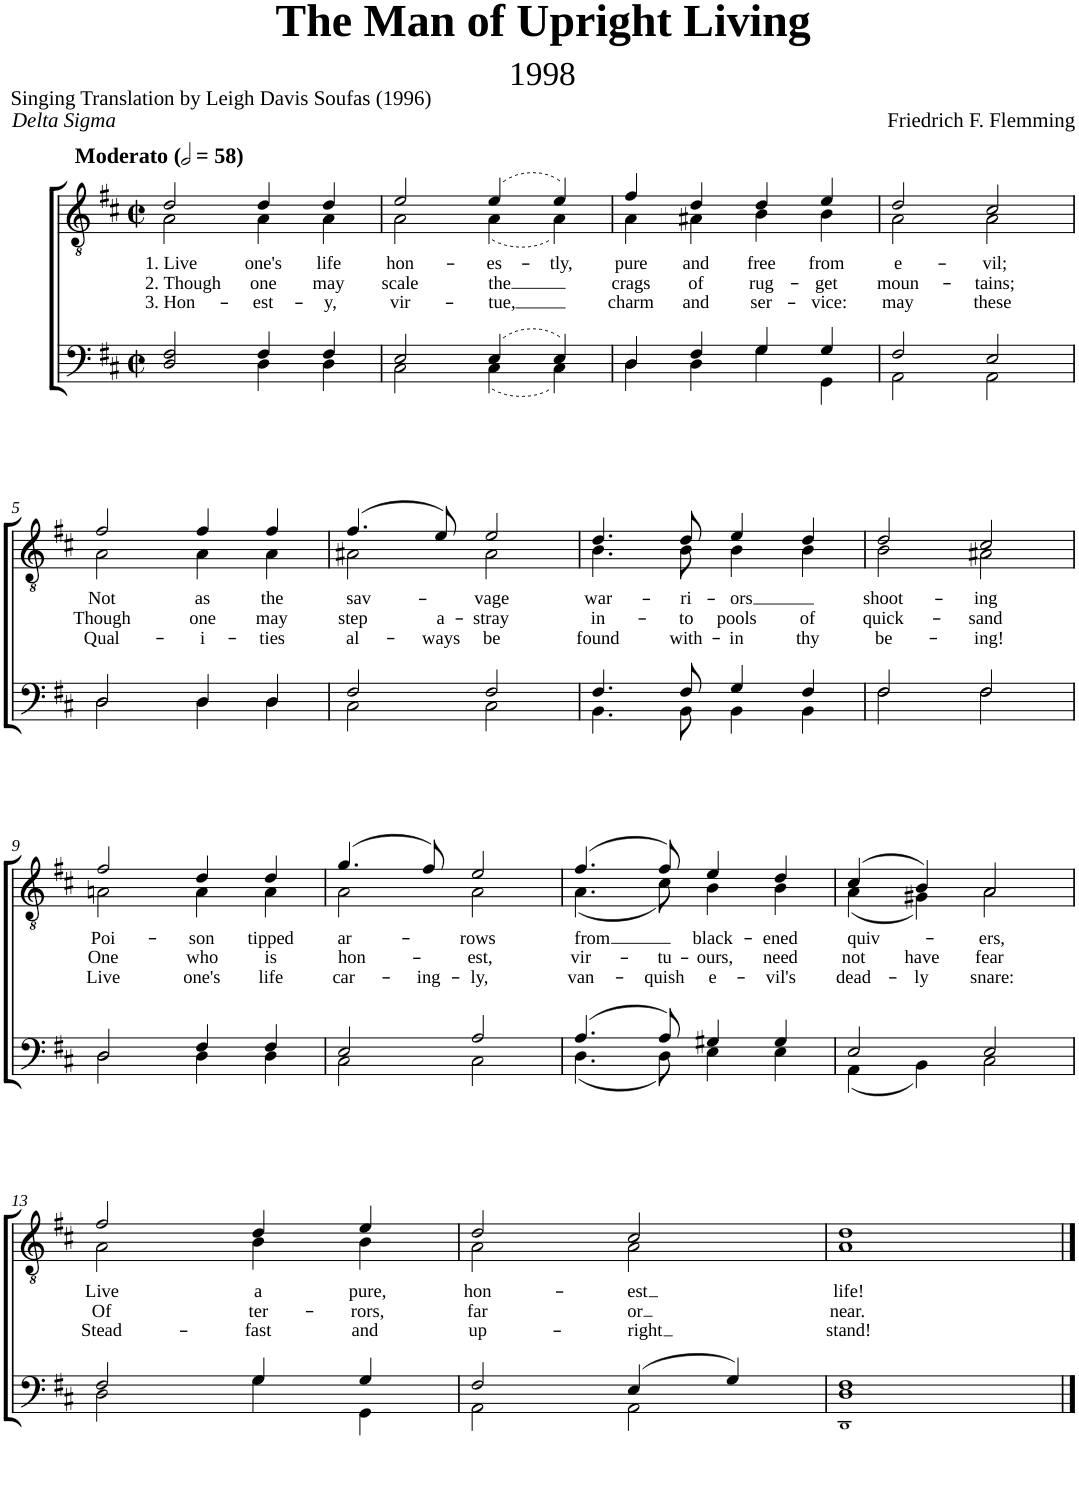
**kern	**kern	**text	**text	**text
*part2	*part1	*part1	*part1	*part1
*staff2	*staff1	*staff1	*staff1	*staff1
*I"Piano	*I"Piano	*	*	*
*I'Pno	*I'Pno	*	*	*
*clefF4	*clefGv2	*	*	*
*k[f#c#]	*k[f#c#]	*	*	*
*M2/2	*M2/2	*	*	*
*met(c|)	*met(c|)	*	*	*
*MM116	*MM116	*	*	*
=1	=1	=1	=1	=1
*^	*	*	*	*
!	!	!LO:TX:a:B:t=Moderato	!	!	!
!	!	!	!LO:LY:b	!LO:LY:b	!LO:LY:b
*	*	*^	*	*	*
2D/ 2F#/	2ryy	2d/	2A\	1. Live	2. Though	3. Hon-
!	!	!	!	!LO:LY:b	!LO:LY:b	!LO:LY:b
4F#/	4D\	4d/	4A\	one's	one	-est-
!	!	!	!	!LO:LY:b	!LO:LY:b	!LO:LY:b
4F#/	4D\	4d/	4A\	life	may	-y,
=2	=2	=2	=2	=2	=2	=2
!	!	!	!	!LO:LY:b	!LO:LY:b	!LO:LY:b
2E/	2C#\	2e/	2A\	hon-	scale	vir-
!	!	!	!	!LO:LY:b	!LO:LY:b	!LO:LY:b
(4E/	(4C#\	(4e/	(4A\	-es-	the	-tue,
!	!	!	!	!LO:LY:b	!	!
4E/)	4C#\)	4e/)	4A\)	-tly,	.	.
=3	=3	=3	=3	=3	=3	=3
!	!	!	!	!LO:LY:b	!LO:LY:b	!LO:LY:b
4D/	4D\	4f#/	4A\	pure	crags	charm
!	!	!	!	!LO:LY:b	!LO:LY:b	!LO:LY:b
4F#/	4D\	4d/	4A#X\	and	of	and
!	!	!	!	!LO:LY:b	!LO:LY:b	!LO:LY:b
4G/	4G\	4d/	4B\	free	rug-	ser-
!	!	!	!	!LO:LY:b	!LO:LY:b	!LO:LY:b
4G/	4GG\	4e/	4B\	from	-get	-vice:
=4	=4	=4	=4	=4	=4	=4
!	!	!	!	!LO:LY:b	!LO:LY:b	!LO:LY:b
2F#/	2AA\	2d/	2A\	e-	moun-	may
!	!	!	!	!LO:LY:b	!LO:LY:b	!LO:LY:b
2E/	2AA\	2c#/	2A\	-vil;	-tains;	these
!!LO:LB:g=z	!!
=5	=5	=5	=5	=5	=5	=5
!	!	!	!	!LO:LY:b	!LO:LY:b	!LO:LY:b
2D/	2D\	2f#/	2A\	Not	Though	Qual-
!	!	!	!	!LO:LY:b	!LO:LY:b	!LO:LY:b
4D/	4D\	4f#/	4A\	as	one	-i-
!	!	!	!	!LO:LY:b	!LO:LY:b	!LO:LY:b
4D/	4D\	4f#/	4A\	the	may	-ties
=6	=6	=6	=6	=6	=6	=6
!	!	!	!	!LO:LY:b	!LO:LY:b	!LO:LY:b
2F#/	2C#\	(4.f#/	2A#X\	sav-	step	al-
!	!	!	!	!	!LO:LY:b	!LO:LY:b
.	.	8e/)	.	.	a-	-ways
!	!	!	!	!LO:LY:b	!LO:LY:b	!LO:LY:b
2F#/	2C#\	2e/	2A#\	-vage	-stray	be
=7	=7	=7	=7	=7	=7	=7
!	!	!	!	!LO:LY:b	!LO:LY:b	!LO:LY:b
4.F#/	4.BB\	4.d/	4.B\	war-	in-	found
!	!	!	!	!LO:LY:b	!LO:LY:b	!LO:LY:b
8F#/	8BB\	8d/	8B\	-ri-	-to	with-
!	!	!	!	!LO:LY:b	!LO:LY:b	!LO:LY:b
4G/	4BB\	4e/	4B\	-ors	pools	-in
!	!	!	!	!	!LO:LY:b	!LO:LY:b
4F#/	4BB\	4d/	4B\	.	of	thy
=8	=8	=8	=8	=8	=8	=8
!	!	!	!	!LO:LY:b	!LO:LY:b	!LO:LY:b
2F#/	2F#\	2d/	2B\	shoot-	quick-	be-
!	!	!	!	!LO:LY:b	!LO:LY:b	!LO:LY:b
2F#/	2F#\	2c#/	2A#X\	-ing	-sand	-ing!
!!LO:LB:g=z	!!
=9	=9	=9	=9	=9	=9	=9
!	!	!	!	!LO:LY:b	!LO:LY:b	!LO:LY:b
2D/	2D\	2f#/	2An\	Poi-	One	Live
!	!	!	!	!LO:LY:b	!LO:LY:b	!LO:LY:b
4F#/	4D\	4d/	4A\	-son	who	one's
!	!	!	!	!LO:LY:b	!LO:LY:b	!LO:LY:b
4F#/	4D\	4d/	4A\	tipped	is	life
=10	=10	=10	=10	=10	=10	=10
!	!	!	!	!LO:LY:b	!LO:LY:b	!LO:LY:b
2E/	2C#\	(4.g/	2A\	ar-	hon-	car-
!	!	!	!	!	!	!LO:LY:b
.	.	8f#/)	.	.	.	-ing-
!	!	!	!	!LO:LY:b	!LO:LY:b	!LO:LY:b
2A/	2C#\	2e/	2A\	-rows	-est,	-ly,
=11	=11	=11	=11	=11	=11	=11
!	!	!	!	!LO:LY:b	!LO:LY:b	!LO:LY:b
(4.A/	(4.D\	(4.f#/	(4.A\	-from	vir-	van-
!	!	!	!	!	!LO:LY:b	!LO:LY:b
8A/)	8D\)	8f#/)	8c#\)	.	-tu-	-quish
!	!	!	!	!LO:LY:b	!LO:LY:b	!LO:LY:b
4G#X/	4E\	4e/	4B\	black-	-ours,	e-
!	!	!	!	!LO:LY:b	!LO:LY:b	!LO:LY:b
4G#/	4E\	4d/	4B\	-ened	need	-vil's
=12	=12	=12	=12	=12	=12	=12
!	!	!	!	!LO:LY:b	!LO:LY:b	!LO:LY:b
2E/	(4AA\	(4c#/	(4A\	quiv-	not	dead-
!	!	!	!	!	!LO:LY:b	!LO:LY:b
.	4BB\)	4B/)	4G#X\)	.	have	-ly
!	!	!	!	!LO:LY:b	!LO:LY:b	!LO:LY:b
2E/	2C#\	2A/	2A\	-ers,	fear	snare:
!!LO:LB:g=z	!!
=13	=13	=13	=13	=13	=13	=13
!	!	!	!	!LO:LY:b	!LO:LY:b	!LO:LY:b
2F#/	2D\	2f#/	2A\	Live	Of	Stead-
!	!	!	!	!LO:LY:b	!LO:LY:b	!LO:LY:b
4G/	4G\	4d/	4B\	a	ter-	-fast
!	!	!	!	!LO:LY:b	!LO:LY:b	!LO:LY:b
4G/	4GG\	4e/	4B\	pure,	-rors,	and
=14	=14	=14	=14	=14	=14	=14
!	!	!	!	!LO:LY:b	!LO:LY:b	!LO:LY:b
2F#/	2AA\	2d/	2A\	hon-	far	up-
!	!	!	!	!LO:LY:b	!LO:LY:b	!LO:LY:b
(4E/	2AA\	2c#/	2A\	-est	or	-right
4G/)	.	.	.	.	.	.
*	*	*v	*v	*	*	*
=15	=15	=15	=15	=15	=15
!	!	!	!LO:LY:b	!LO:LY:b	!LO:LY:b
1D 1F#	1DD!	1A 1d	life!	near.	stand!
*v	*v	*	*	*	*
==	==	==	==	==
*-	*-	*-	*-	*-
